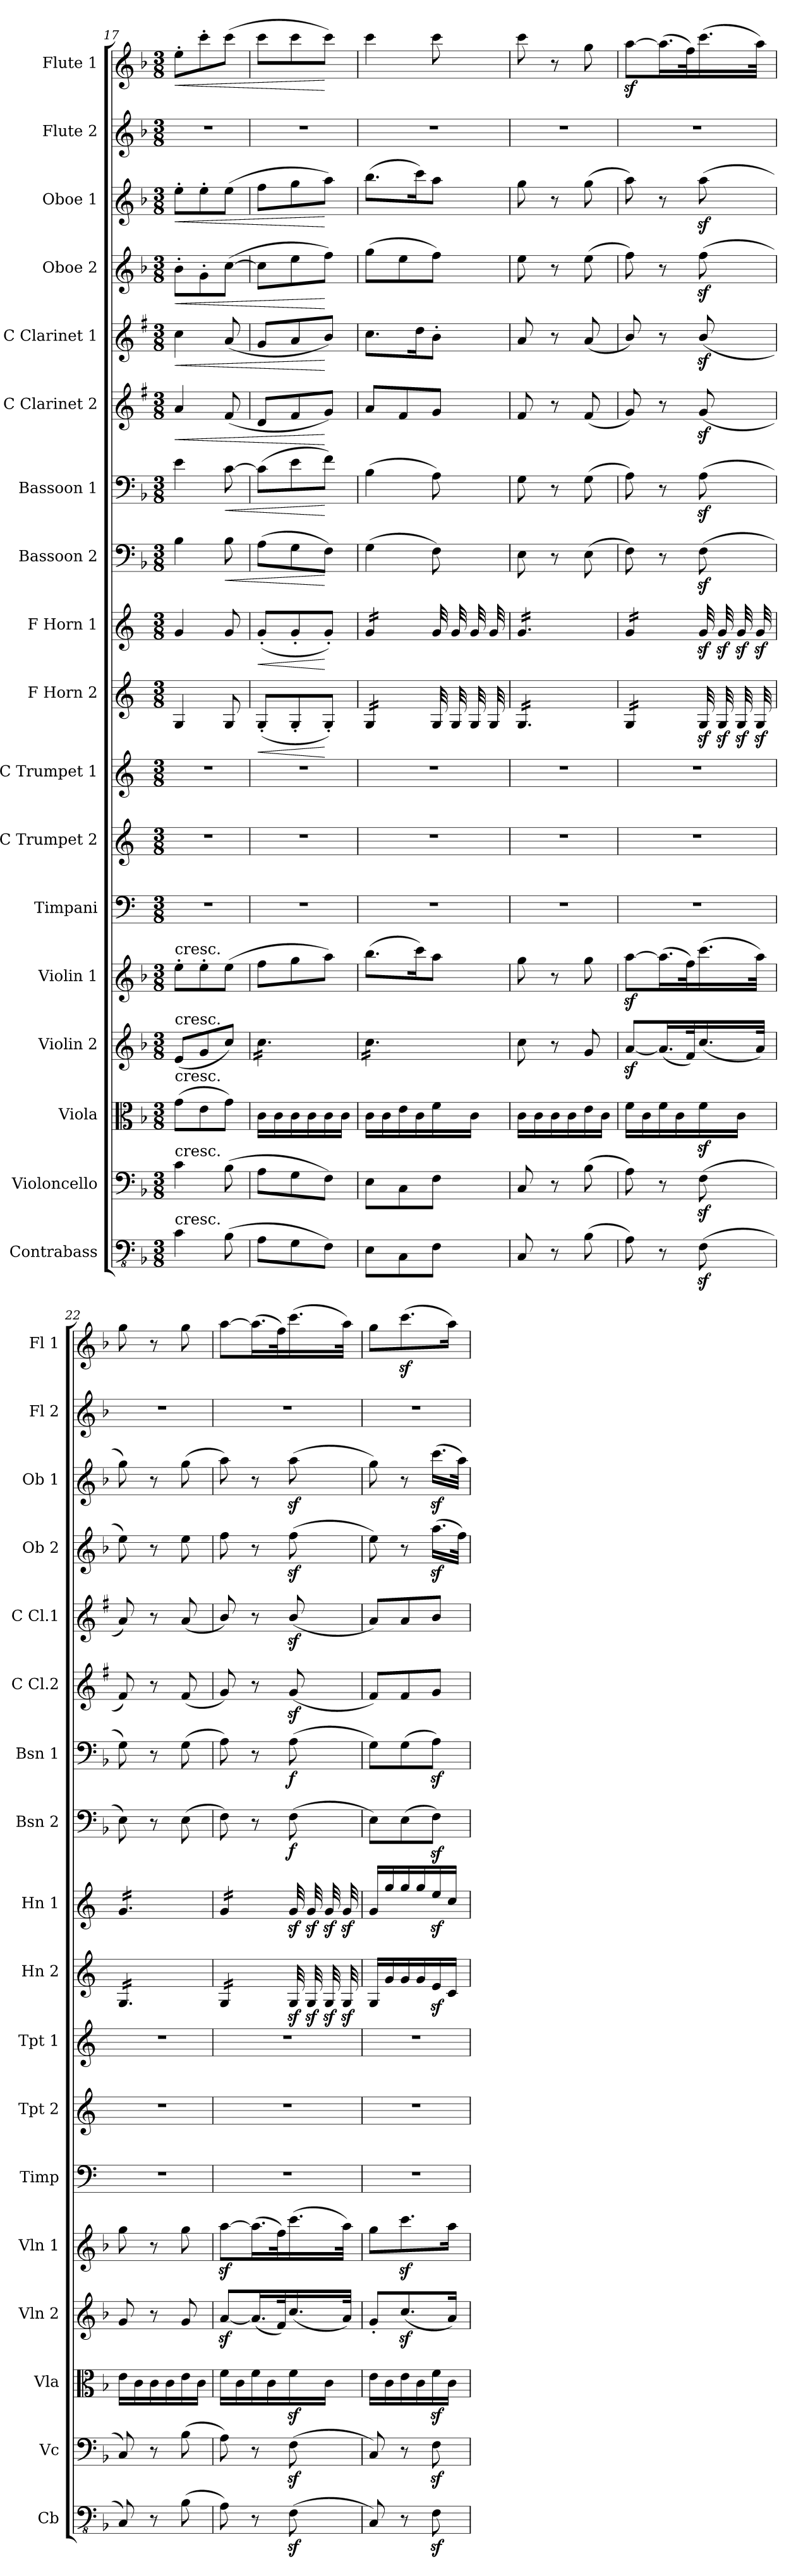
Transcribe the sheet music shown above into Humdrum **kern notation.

**kern	**kern	**kern	**kern	**kern	**kern	**kern	**kern	**kern	**dynam	**kern	**dynam	**kern	**dynam	**kern	**dynam	**kern	**dynam	**kern	**dynam	**kern	**dynam	**kern	**dynam	**kern	**kern	**dynam
*part18	*part17	*part16	*part15	*part14	*part13	*part12	*part11	*part10	*part10	*part9	*part9	*part8	*part8	*part7	*part7	*part6	*part6	*part5	*part5	*part4	*part4	*part3	*part3	*part2	*part1	*part1
*staff18	*staff17	*staff16	*staff15	*staff14	*staff13	*staff12	*staff11	*staff10	*staff10	*staff9	*staff9	*staff8	*staff8	*staff7	*staff7	*staff6	*staff6	*staff5	*staff5	*staff4	*staff4	*staff3	*staff3	*staff2	*staff1	*staff1
*I"Contrabass	*I"Violoncello	*I"Viola	*I"Violin 2	*I"Violin 1	*I"Timpani	*I"C Trumpet 2	*I"C Trumpet 1	*I"F Horn 2	*	*I"F Horn 1	*	*I"Bassoon 2	*	*I"Bassoon 1	*	*I"C Clarinet 2	*	*I"C Clarinet 1	*	*I"Oboe 2	*	*I"Oboe 1	*	*I"Flute 2	*I"Flute 1	*
*I'Cb	*I'Vc	*I'Vla	*I'Vln 2	*I'Vln 1	*I'Timp	*I'Tpt 2	*I'Tpt 1	*I'Hn 2	*	*I'Hn 1	*	*I'Bsn 2	*	*I'Bsn 1	*	*I'C Cl.2	*	*I'C Cl.1	*	*I'Ob 2	*	*I'Ob 1	*	*I'Fl 2	*I'Fl 1	*
*clefFv4	*clefF4	*clefC3	*clefG2	*clefG2	*clefF4	*clefG2	*clefG2	*clefG2	*	*clefG2	*	*clefF4	*	*clefF4	*	*clefG2	*	*clefG2	*	*clefG2	*	*clefG2	*	*clefG2	*clefG2	*
*	*	*	*	*	*	*	*	*ITrd4c7	*	*ITrd4c7	*	*	*	*	*	*ITrd1c2	*	*ITrd1c2	*	*	*	*	*	*	*	*
*k[b-]	*k[b-]	*k[b-]	*k[b-]	*k[b-]	*k[]	*k[]	*k[]	*k[b-]	*	*k[b-]	*	*k[b-]	*	*k[b-]	*	*k[b-]	*	*k[b-]	*	*k[b-]	*	*k[b-]	*	*k[b-]	*k[b-]	*
*F:	*F:	*F:	*F:	*F:	*	*	*	*	*	*	*	*F:	*	*F:	*	*F:	*	*F:	*	*F:	*	*F:	*	*F:	*F:	*
*M3/8	*M3/8	*M3/8	*M3/8	*M3/8	*M3/8	*M3/8	*M3/8	*M3/8	*	*M3/8	*	*M3/8	*	*M3/8	*	*M3/8	*	*M3/8	*	*M3/8	*	*M3/8	*	*M3/8	*M3/8	*
=17	=17	=17	=17	=17	=17	=17	=17	=17	=17	=17	=17	=17	=17	=17	=17	=17	=17	=17	=17	=17	=17	=17	=17	=17	=17	=17
!	!	!	!	!LO:TX:a:t=cresc.	!	!	!	!	!	!	!	!	!	!	!	!	!	!	!	!	!	!	!	!	!	!
!	!	!	!LO:TX:a:t=cresc.	!	!	!	!	!	!	!	!	!	!	!	!	!	!	!	!	!	!	!	!	!	!	!
!	!	!LO:TX:a:t=cresc.	!	!	!	!	!	!	!	!	!	!	!	!	!	!	!	!	!	!	!	!	!	!	!	!
!	!LO:TX:a:t=cresc.	!	!	!	!	!	!	!	!	!	!	!	!	!	!	!	!	!	!	!	!	!	!	!	!	!
!LO:TX:a:t=cresc.	!	!	!	!	!	!	!	!	!	!	!	!	!	!	!	!	!	!	!	!	!	!	!	!	!	!
!	!	!	!	!	!	!	!	!	!	!	!	!	!	!	!	!	!LO:HP:b	!	!LO:HP:b	!	!LO:HP:b	!	!LO:HP:b	!	!	!LO:HP:b
4C\	4c\	(>8g\L	(<8e/L	8ee'\L	4.r	4.r	4.r	4C/	.	4c/	.	4B-\	.	4e\	.	4g/	<	4b-\	<	8b-'\L	<	8ee'\L	<	4.r	8ee'\L	<
.	.	8e\	8g/	8ee'\	.	.	.	.	.	.	.	.	.	.	.	.	.	.	.	8g'\	.	8ee'\	.	.	8ccc'\	.
!	!	!	!	!	!	!	!	!	!	!	!	!	!LO:HP:b	!	!LO:HP:b	!	!	!	!	!	!	!	!	!	!	!
(>8BB-\	(>8B-\	8g\J)	8cc/J)	(>8ee\J	.	.	.	8C/	.	8c/	.	8B-\	<	[8c\	<	(<8e/	.	(<8g/	.	(>[8cc\J	.	(>8ee\J	.	.	(>8ccc\J	.
=18	=18	=18	=18	=18	=18	=18	=18	=18	=18	=18	=18	=18	=18	=18	=18	=18	=18	=18	=18	=18	=18	=18	=18	=18	=18	=18
!	!	!	!	!	!	!	!	!	!LO:HP:b	!	!LO:HP:b	!	!	!	!	!	!	!	!	!	!	!	!	!	!	!
*	*	*	*tremolo	*	*	*	*	*	*	*	*	*	*	*	*	*	*	*	*	*	*	*	*	*	*	*
8AA\L	8A\L	16c\LL	16cc\LL	8ff\L	4.r	4.r	4.r	(<8C'/L	<	(<8c'/L	<	(>8A\L	.	(>8c\L]	.	8c/L	.	8f/L	.	8cc\L]	.	8ff\L	.	4.r	8ccc\L	.
.	.	16c\	16cc\	.	.	.	.	.	.	.	.	.	.	.	.	.	.	.	.	.	.	.	.	.	.	.
8GG\	8G\	16c\	16cc\	8gg\	.	.	.	8C'/	.	8c'/	.	8G\	.	8e\	.	8e/	.	8g/	.	8ee\	.	8gg\	.	.	8ccc\	.
.	.	16c\	16cc\	.	.	.	.	.	.	.	.	.	.	.	.	.	.	.	.	.	.	.	.	.	.	.
8FF\J)	8F\J)	16c\	16cc\	8aa\J)	.	.	.	8C'/J)	[	8c'/J)	[	8F\J)	[	8f\J)	[	8f/J)	[	8a/J)	[	8ff\J)	[	8aa\J)	[	.	8ccc\J)	[
.	.	16c\JJ	16cc\JJ	.	.	.	.	.	.	.	.	.	.	.	.	.	.	.	.	.	.	.	.	.	.	.
=19	=19	=19	=19	=19	=19	=19	=19	=19	=19	=19	=19	=19	=19	=19	=19	=19	=19	=19	=19	=19	=19	=19	=19	=19	=19	=19
*	*	*	*	*	*	*	*	*tremolo	*	*	*	*	*	*	*	*	*	*	*	*	*	*	*	*	*	*
*	*	*	*	*	*	*	*	*	*	*tremolo	*	*	*	*	*	*	*	*	*	*	*	*	*	*	*	*
8EE\L	8E\L	16c\LL	16cc\LL	(>8.bb-\L	4.r	4.r	4.r	16C/LL	.	16c/LL	.	(>4G\	.	(>4B-\	.	8g/L	.	8.b-\L	.	(>8gg\L	.	(>8.bb-\L	.	4.r	4ccc\	.
.	.	16c\	16cc\	.	.	.	.	16C/	.	16c/	.	.	.	.	.	.	.	.	.	.	.	.	.	.	.	.
8CC\	8C\	16e\	16cc\	.	.	.	.	16C/	.	16c/	.	.	.	.	.	8e/	.	.	.	8ee\	.	.	.	.	.	.
.	.	16c\	16cc\	16ccc\K)	.	.	.	16C/JJ	.	16c/JJ	.	.	.	.	.	.	.	16cc\K	.	.	.	16ccc\K)	.	.	.	.
8FF\J	8F\J	16f\	16cc\	8aa\J	.	.	.	32C/	.	32c/	.	8F\)	.	8A\)	.	8f/J	.	8a'\J	.	8ff\J)	.	8aa\J	.	.	8ccc\	.
.	.	.	.	.	.	.	.	32C/	.	32c/	.	.	.	.	.	.	.	.	.	.	.	.	.	.	.	.
.	.	16c\JJ	16cc\JJ	.	.	.	.	32C/	.	32c/	.	.	.	.	.	.	.	.	.	.	.	.	.	.	.	.
*	*	*	*Xtremolo	*	*	*	*	*	*	*	*	*	*	*	*	*	*	*	*	*	*	*	*	*	*	*
.	.	.	.	.	.	.	.	32C/	.	32c/	.	.	.	.	.	.	.	.	.	.	.	.	.	.	.	.
=20	=20	=20	=20	=20	=20	=20	=20	=20	=20	=20	=20	=20	=20	=20	=20	=20	=20	=20	=20	=20	=20	=20	=20	=20	=20	=20
8CC/	8C/	16c\LL	8cc\	8gg\	4.r	4.r	4.r	16C/LL	.	16c/LL	.	8E\	.	8G\	.	8e/	.	8g/	.	8ee\	.	8gg\	.	4.r	8ccc\	.
.	.	16c\	.	.	.	.	.	16C/	.	16c/	.	.	.	.	.	.	.	.	.	.	.	.	.	.	.	.
8r	8r	16c\	8r	8r	.	.	.	16C/	.	16c/	.	8r	.	8r	.	8r	.	8r	.	8r	.	8r	.	.	8r	.
.	.	16c\	.	.	.	.	.	16C/	.	16c/	.	.	.	.	.	.	.	.	.	.	.	.	.	.	.	.
(>8BB-\	(>8B-\	16e\	8g/	8gg\	.	.	.	16C/	.	16c/	.	(>8E\	.	(>8G\	.	(<8e/	.	(<8g/	.	(>8ee\	.	(>8gg\	.	.	8gg\	.
.	.	16c\JJ	.	.	.	.	.	16C/JJ	.	16c/JJ	.	.	.	.	.	.	.	.	.	.	.	.	.	.	.	.
=21	=21	=21	=21	=21	=21	=21	=21	=21	=21	=21	=21	=21	=21	=21	=21	=21	=21	=21	=21	=21	=21	=21	=21	=21	=21	=21
8AA\)	8A\)	16f\LL	[8az</L	[8aaz<\L	4.r	4.r	4.r	16C/LL	.	16c/LL	.	8F\)	.	8A\)	.	8f/)	.	8a/)	.	8ff\)	.	8aa\)	.	4.r	[8aaz<\L	.
.	.	16c\	.	.	.	.	.	16C/	.	16c/	.	.	.	.	.	.	.	.	.	.	.	.	.	.	.	.
8r	8r	16f\	(<16.a/L]	(>16.aa\L]	.	.	.	16C/	.	16c/	.	8r	.	8r	.	8r	.	8r	.	8r	.	8r	.	.	(>16.aa\L]	.
.	.	16c\	.	.	.	.	.	16C/JJ	.	16c/JJ	.	.	.	.	.	.	.	.	.	.	.	.	.	.	.	.
.	.	.	32f/K)	32ff\K)	.	.	.	.	.	.	.	.	.	.	.	.	.	.	.	.	.	.	.	.	32ff\K)	.
(>8FFz<\	(>8Fz<\	16fz<\	(<16.cc/	(>16.ccc\	.	.	.	32Cz</	.	32cz</	.	(>8Fz<\	.	(>8Az<\	.	(<8fz</	.	(<8az</	.	(>8ffz<\	.	(>8aaz<\	.	.	(>16.ccc\	.
.	.	.	.	.	.	.	.	32Cz</	.	32cz</	.	.	.	.	.	.	.	.	.	.	.	.	.	.	.	.
.	.	16c\JJ	.	.	.	.	.	32Cz</	.	32cz</	.	.	.	.	.	.	.	.	.	.	.	.	.	.	.	.
.	.	.	32a/JJk)	32aa\JJk)	.	.	.	32Cz</	.	32cz</	.	.	.	.	.	.	.	.	.	.	.	.	.	.	32aa\JJk)	.
=22	=22	=22	=22	=22	=22	=22	=22	=22	=22	=22	=22	=22	=22	=22	=22	=22	=22	=22	=22	=22	=22	=22	=22	=22	=22	=22
8CC/)	8C/)	16e\LL	8g/	8gg\	4.r	4.r	4.r	16C/LL	.	16c/LL	.	8E\)	.	8G\)	.	8e/)	.	8g/)	.	8ee\)	.	8gg\)	.	4.r	8gg\	.
.	.	16c\	.	.	.	.	.	16C/	.	16c/	.	.	.	.	.	.	.	.	.	.	.	.	.	.	.	.
8r	8r	16c\	8r	8r	.	.	.	16C/	.	16c/	.	8r	.	8r	.	8r	.	8r	.	8r	.	8r	.	.	8r	.
.	.	16c\	.	.	.	.	.	16C/	.	16c/	.	.	.	.	.	.	.	.	.	.	.	.	.	.	.	.
(>8BB-\	(>8B-\	16e\	8g/	8gg\	.	.	.	16C/	.	16c/	.	(>8E\	.	(>8G\	.	(<8e/	.	(<8g/	.	8ee\	.	(>8gg\	.	.	8gg\	.
.	.	16c\JJ	.	.	.	.	.	16C/JJ	.	16c/JJ	.	.	.	.	.	.	.	.	.	.	.	.	.	.	.	.
=23	=23	=23	=23	=23	=23	=23	=23	=23	=23	=23	=23	=23	=23	=23	=23	=23	=23	=23	=23	=23	=23	=23	=23	=23	=23	=23
8AA\)	8A\)	16f\LL	[8az</L	[8aaz<\L	4.r	4.r	4.r	16C/LL	.	16c/LL	.	8F\)	.	8A\)	.	8f/)	.	8a/)	.	8ff\	.	8aa\)	.	4.r	[8aa\L	.
.	.	16c\	.	.	.	.	.	16C/	.	16c/	.	.	.	.	.	.	.	.	.	.	.	.	.	.	.	.
8r	8r	16f\	(<16.a/L]	(>16.aa\L]	.	.	.	16C/	.	16c/	.	8r	.	8r	.	8r	.	8r	.	8r	.	8r	.	.	(>16.aa\L]	.
.	.	16c\	.	.	.	.	.	16C/JJ	.	16c/JJ	.	.	.	.	.	.	.	.	.	.	.	.	.	.	.	.
.	.	.	32f/K)	32ff\K)	.	.	.	.	.	.	.	.	.	.	.	.	.	.	.	.	.	.	.	.	32ff\K)	.
!	!	!	!	!	!	!	!	!	!	!	!	!	!LO:DY:b	!	!LO:DY:b	!	!	!	!	!	!	!	!	!	!	!
(>8FFz<\	(>8Fz<\	16fz<\	(<16.cc/	(>16.ccc\	.	.	.	32Cz</	.	32cz</	.	(>8F\	f	(>8A\	f	(<8fz</	.	(<8az</	.	(>8ffz<\	.	(>8aaz<\	.	.	(>16.ccc\	.
.	.	.	.	.	.	.	.	32Cz</	.	32cz</	.	.	.	.	.	.	.	.	.	.	.	.	.	.	.	.
.	.	16c\JJ	.	.	.	.	.	32Cz</	.	32cz</	.	.	.	.	.	.	.	.	.	.	.	.	.	.	.	.
.	.	.	32a/JJk)	32aa\JJk)	.	.	.	32Cz</	.	32cz</	.	.	.	.	.	.	.	.	.	.	.	.	.	.	32aa\JJk)	.
*	*	*	*	*	*	*	*	*	*	*Xtremolo	*	*	*	*	*	*	*	*	*	*	*	*	*	*	*	*
*	*	*	*	*	*	*	*	*Xtremolo	*	*	*	*	*	*	*	*	*	*	*	*	*	*	*	*	*	*
=24	=24	=24	=24	=24	=24	=24	=24	=24	=24	=24	=24	=24	=24	=24	=24	=24	=24	=24	=24	=24	=24	=24	=24	=24	=24	=24
8CC/)	8C/)	16e\LL	8g'/L	8gg\L	4.r	4.r	4.r	16C/LL	.	16c/LL	.	8E\L)	.	8G\L)	.	8e/L)	.	8g/L)	.	8ee\)	.	8gg\)	.	4.r	8gg\L	.
.	.	16c\	.	.	.	.	.	16c/	.	16cc/	.	.	.	.	.	.	.	.	.	.	.	.	.	.	.	.
8r	8r	16e\	(<8.ccz</	8.cccz<\	.	.	.	16c/	.	16cc/	.	(>8E\	.	(>8G\	.	8e/	.	8g/	.	8r	.	8r	.	.	(>8.cccz<\	.
.	.	16c\	.	.	.	.	.	16c/	.	16cc/	.	.	.	.	.	.	.	.	.	.	.	.	.	.	.	.
8FFz<\	8Fz<\	16fz<\	.	.	.	.	.	16Az</	.	16az</	.	8Fz<\J)	.	8Az<\J)	.	8f/J	.	8a/J	.	(>16.aaz<\LL	.	(>16.cccz<\LL	.	.	.	.
.	.	16c\JJ	16a/Jk)	16aa\Jk	.	.	.	16F/JJ	.	16f/JJ	.	.	.	.	.	.	.	.	.	.	.	.	.	.	16aa\Jk)	.
.	.	.	.	.	.	.	.	.	.	.	.	.	.	.	.	.	.	.	.	32ff\JJk)	.	32aa\JJk)	.	.	.	.
=	=	=	=	=	=	=	=	=	=	=	=	=	=	=	=	=	=	=	=	=	=	=	=	=	=	=
*-	*-	*-	*-	*-	*-	*-	*-	*-	*-	*-	*-	*-	*-	*-	*-	*-	*-	*-	*-	*-	*-	*-	*-	*-	*-	*-
